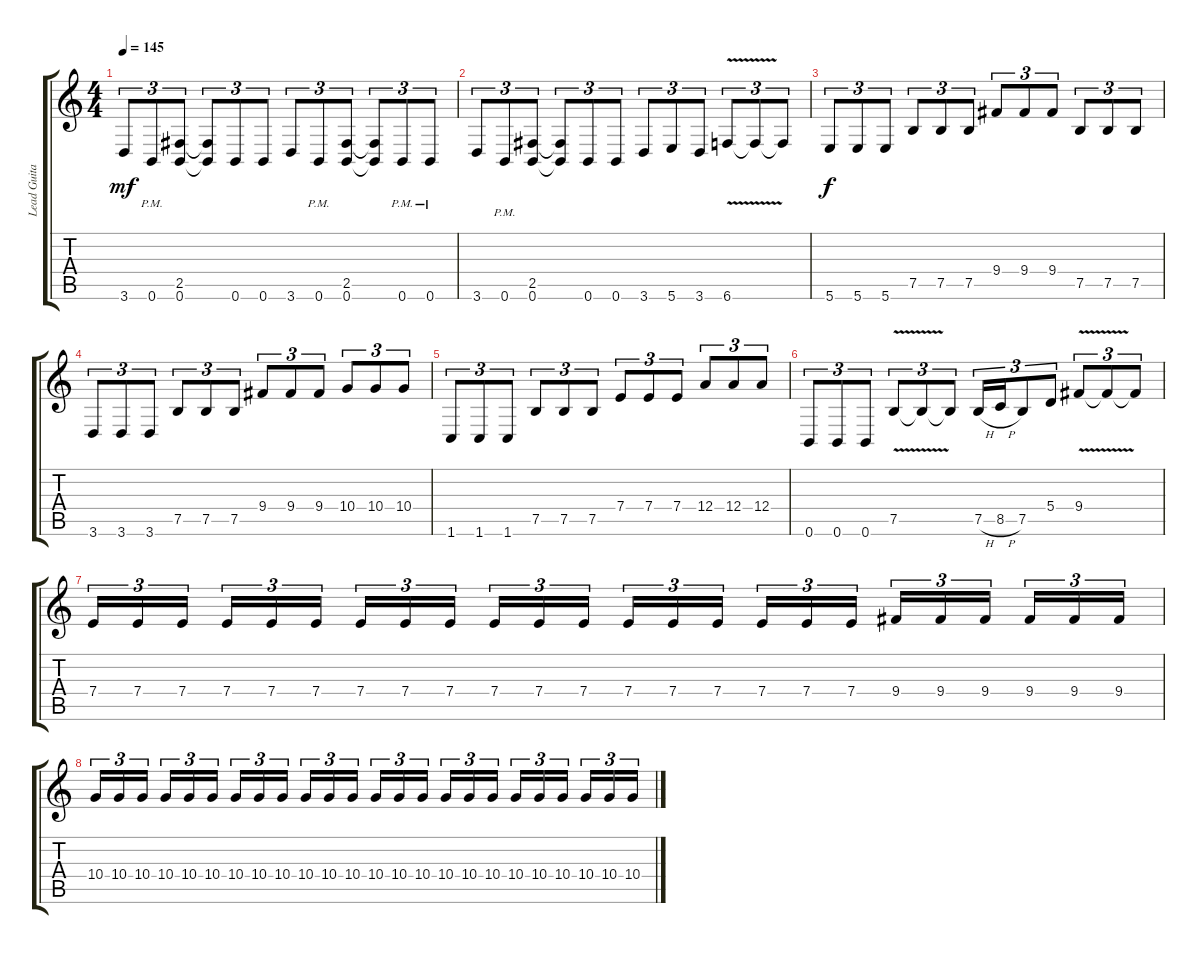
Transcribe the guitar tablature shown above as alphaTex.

\track ("Lead Guitar" "Lead Guita") {instrument distortionguitar}
\staff {score tabs}
\tuning (B3 Gb3 D3 A2 E2 B1) {hide}
\ts (4 4)
\tempo 145
\clef g2
\ks c
3.6.8{tu (3 2) dy mf} 0.6{pm}.8{tu (3 2)} (2.5 0.6).8{tu (3 2)} (2.5{t} 0.6{t}).8{tu (3 2)} 0.6.8{tu (3 2)} 0.6.8{tu (3 2)} 3.6.8{tu (3 2)} 0.6{pm}.8{tu (3 2)} (2.5 0.6).8{tu (3 2)} (2.5{t} 0.6{t}).8{tu (3 2)} 0.6{pm}.8{tu (3 2)} 0.6{pm}.8{tu (3 2)} |
3.6.8{tu (3 2)} 0.6{pm}.8{tu (3 2)} (2.5 0.6).8{tu (3 2)} (2.5{t} 0.6{t}).8{tu (3 2)} 0.6.8{tu (3 2)} 0.6.8{tu (3 2)} 3.6.8{tu (3 2)} 5.6.8{tu (3 2)} 3.6.8{tu (3 2)} 6.6{v}.8{tu (3 2)} 6.6{t}.8{tu (3 2)} 6.6{t}.8{tu (3 2)} |
5.6.8{tu (3 2) dy f} 5.6.8{tu (3 2)} 5.6.8{tu (3 2)} 7.5.8{tu (3 2)} 7.5.8{tu (3 2)} 7.5.8{tu (3 2)} 9.4.8{tu (3 2)} 9.4.8{tu (3 2)} 9.4.8{tu (3 2)} 7.5.8{tu (3 2)} 7.5.8{tu (3 2)} 7.5.8{tu (3 2)} |
3.6.8{tu (3 2)} 3.6.8{tu (3 2)} 3.6.8{tu (3 2)} 7.5.8{tu (3 2)} 7.5.8{tu (3 2)} 7.5.8{tu (3 2)} 9.4.8{tu (3 2)} 9.4.8{tu (3 2)} 9.4.8{tu (3 2)} 10.4.8{tu (3 2)} 10.4.8{tu (3 2)} 10.4.8{tu (3 2)} |
1.6.8{tu (3 2)} 1.6.8{tu (3 2)} 1.6.8{tu (3 2)} 7.5.8{tu (3 2)} 7.5.8{tu (3 2)} 7.5.8{tu (3 2)} 7.4.8{tu (3 2)} 7.4.8{tu (3 2)} 7.4.8{tu (3 2)} 12.4.8{tu (3 2)} 12.4.8{tu (3 2)} 12.4.8{tu (3 2)} |
0.6.8{tu (3 2)} 0.6.8{tu (3 2)} 0.6.8{tu (3 2)} 7.5{v}.8{tu (3 2)} 7.5{t}.8{tu (3 2)} 7.5{t}.8{tu (3 2)} 7.5{h}.16{tu (3 2)} 8.5{h}.16{tu (3 2)} 7.5.8{tu (3 2)} 5.4.8{tu (3 2)} 9.4{v}.8{tu (3 2)} 9.4{t}.8{tu (3 2)} 9.4{t}.8{tu (3 2)} |
7.4.16{tu (3 2)} 7.4.16{tu (3 2)} 7.4.16{tu (3 2) beam splitsecondary} 7.4.16{tu (3 2)} 7.4.16{tu (3 2)} 7.4.16{tu (3 2)} 7.4.16{tu (3 2)} 7.4.16{tu (3 2)} 7.4.16{tu (3 2) beam splitsecondary} 7.4.16{tu (3 2)} 7.4.16{tu (3 2)} 7.4.16{tu (3 2)} 7.4.16{tu (3 2)} 7.4.16{tu (3 2)} 7.4.16{tu (3 2) beam splitsecondary} 7.4.16{tu (3 2)} 7.4.16{tu (3 2)} 7.4.16{tu (3 2)} 9.4.16{tu (3 2)} 9.4.16{tu (3 2)} 9.4.16{tu (3 2) beam splitsecondary} 9.4.16{tu (3 2)} 9.4.16{tu (3 2)} 9.4.16{tu (3 2)} |
10.4.16{tu (3 2)} 10.4.16{tu (3 2)} 10.4.16{tu (3 2) beam splitsecondary} 10.4.16{tu (3 2)} 10.4.16{tu (3 2)} 10.4.16{tu (3 2)} 10.4.16{tu (3 2)} 10.4.16{tu (3 2)} 10.4.16{tu (3 2) beam splitsecondary} 10.4.16{tu (3 2)} 10.4.16{tu (3 2)} 10.4.16{tu (3 2)} 10.4.16{tu (3 2)} 10.4.16{tu (3 2)} 10.4.16{tu (3 2) beam splitsecondary} 10.4.16{tu (3 2)} 10.4.16{tu (3 2)} 10.4.16{tu (3 2)} 10.4.16{tu (3 2)} 10.4.16{tu (3 2)} 10.4.16{tu (3 2) beam splitsecondary} 10.4.16{tu (3 2)} 10.4.16{tu (3 2)} 10.4.16{tu (3 2)}
